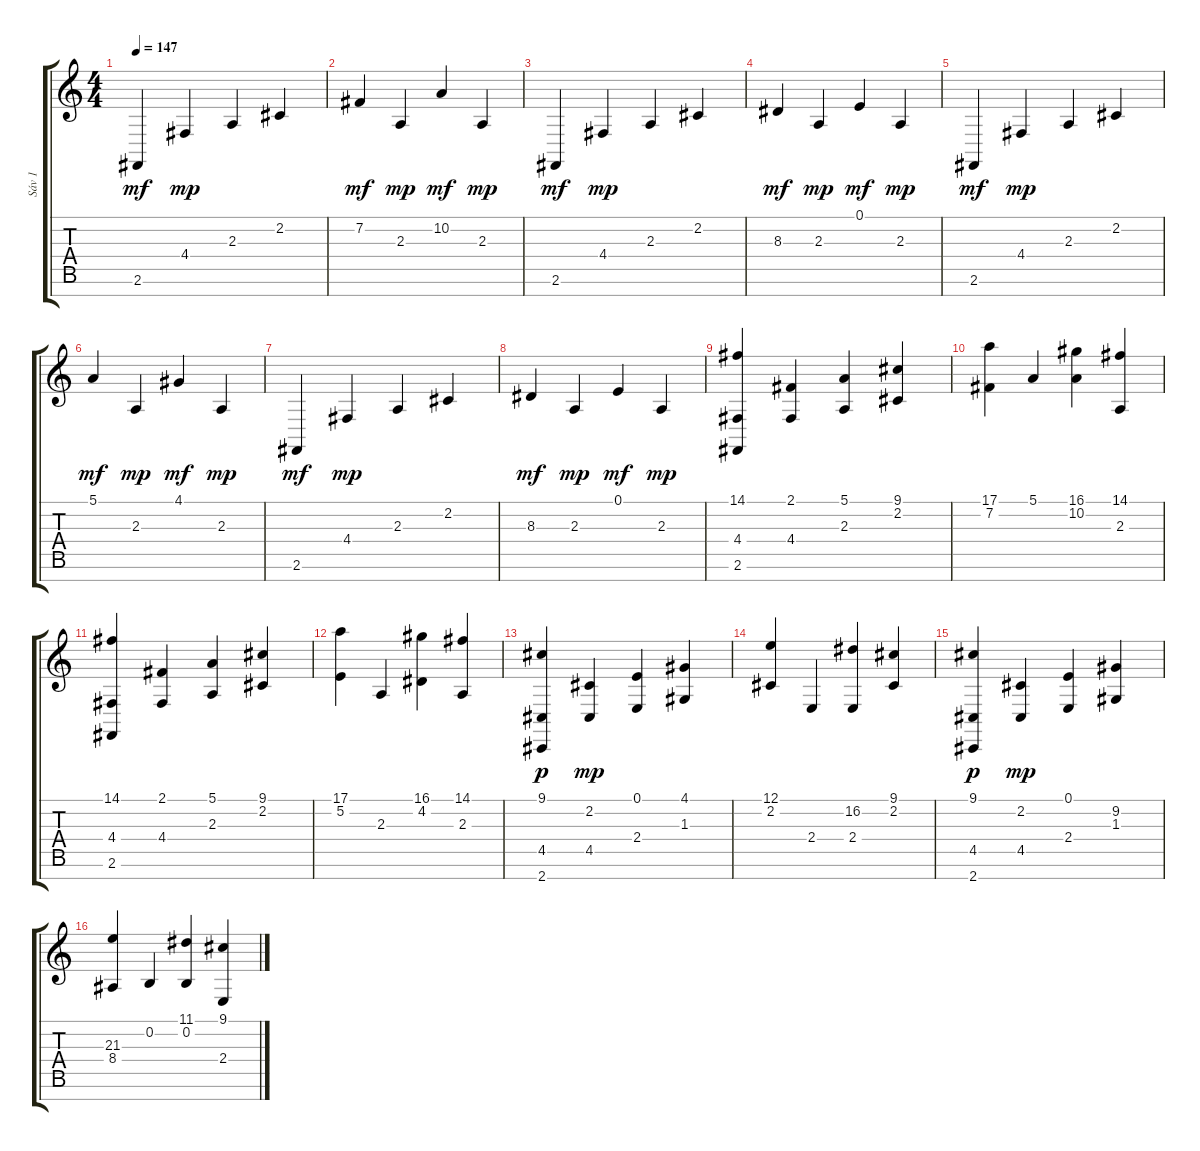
\track ("Sáv 1" "Sáv 1") {instrument orchestralharp}
\staff {score tabs}
\tuning (E4 B3 G3 D3 A2 E2 B1) {hide}
\ts (4 4)
\tempo 147
\clef g2
\ks c
2.6.4{dy mf} 4.4.4{dy mp} 2.3.4 2.2.4 |
7.2.4{dy mf} 2.3.4{dy mp} 10.2.4{dy mf} 2.3.4{dy mp} |
2.6.4{dy mf} 4.4.4{dy mp} 2.3.4 2.2.4 |
8.3.4{dy mf} 2.3.4{dy mp} 0.1.4{dy mf} 2.3.4{dy mp} |
2.6.4{dy mf} 4.4.4{dy mp} 2.3.4 2.2.4 |
5.1.4{dy mf} 2.3.4{dy mp} 4.1.4{dy mf} 2.3.4{dy mp} |
2.6.4{dy mf} 4.4.4{dy mp} 2.3.4 2.2.4 |
8.3.4{dy mf} 2.3.4{dy mp} 0.1.4{dy mf} 2.3.4{dy mp} |
(14.1 4.4 2.6).4 (2.1 4.4).4 (5.1 2.3).4 (9.1 2.2).4 |
(17.1 7.2).4 5.1.4 (16.1 10.2).4 (14.1 2.3).4 |
(14.1 4.4 2.6).4 (2.1 4.4).4 (5.1 2.3).4 (9.1 2.2).4 |
(17.1 5.2).4 2.3.4 (16.1 4.2).4 (14.1 2.3).4 |
(9.1 4.5 2.7).4{dy p} (2.2 4.5).4{dy mp} (0.1 2.4).4 (4.1 1.3).4 |
(12.1 2.2).4 2.4.4 (16.2 2.4).4 (9.1 2.2).4 |
(9.1 4.5 2.7).4{dy p} (2.2 4.5).4{dy mp} (0.1 2.4).4 (9.2 1.3).4 |
(21.3 8.4).4 0.2.4 (11.1 0.2).4 (9.1 2.4).4
